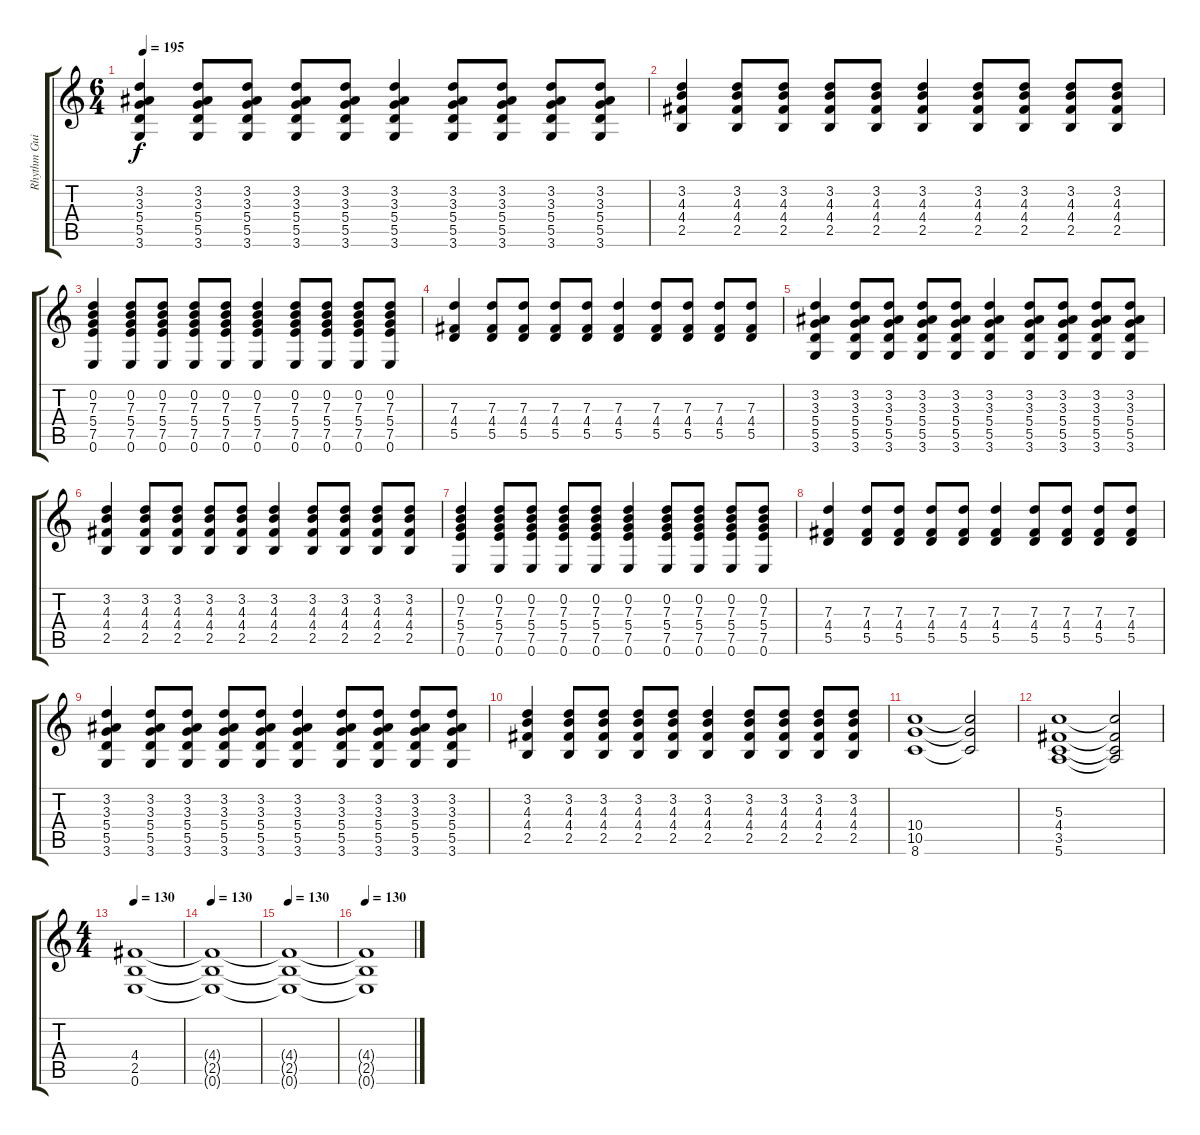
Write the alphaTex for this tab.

\track ("Rhythm Guitar" "Rhythm Gui") {instrument distortionguitar}
\staff {score tabs}
\tuning (E4 B3 G3 D3 A2 E2) {hide}
\ts (6 4)
\tempo 195
\clef g2
\ks c
(3.2 3.3 5.4 5.5 3.6).4{dy f} (3.2 3.3 5.4 5.5 3.6).8 (3.2 3.3 5.4 5.5 3.6).8 (3.2 3.3 5.4 5.5 3.6).8 (3.2 3.3 5.4 5.5 3.6).8 (3.2 3.3 5.4 5.5 3.6).4 (3.2 3.3 5.4 5.5 3.6).8 (3.2 3.3 5.4 5.5 3.6).8 (3.2 3.3 5.4 5.5 3.6).8 (3.2 3.3 5.4 5.5 3.6).8 |
(3.2 4.3 4.4 2.5).4 (3.2 4.3 4.4 2.5).8 (3.2 4.3 4.4 2.5).8 (3.2 4.3 4.4 2.5).8 (3.2 4.3 4.4 2.5).8 (3.2 4.3 4.4 2.5).4 (3.2 4.3 4.4 2.5).8 (3.2 4.3 4.4 2.5).8 (3.2 4.3 4.4 2.5).8 (3.2 4.3 4.4 2.5).8 |
(0.2 7.3 5.4 7.5 0.6).4 (0.2 7.3 5.4 7.5 0.6).8 (0.2 7.3 5.4 7.5 0.6).8 (0.2 7.3 5.4 7.5 0.6).8 (0.2 7.3 5.4 7.5 0.6).8 (0.2 7.3 5.4 7.5 0.6).4 (0.2 7.3 5.4 7.5 0.6).8 (0.2 7.3 5.4 7.5 0.6).8 (0.2 7.3 5.4 7.5 0.6).8 (0.2 7.3 5.4 7.5 0.6).8 |
(7.3 4.4 5.5).4 (7.3 4.4 5.5).8 (7.3 4.4 5.5).8 (7.3 4.4 5.5).8 (7.3 4.4 5.5).8 (7.3 4.4 5.5).4 (7.3 4.4 5.5).8 (7.3 4.4 5.5).8 (7.3 4.4 5.5).8 (7.3 4.4 5.5).8 |
(3.2 3.3 5.4 5.5 3.6).4 (3.2 3.3 5.4 5.5 3.6).8 (3.2 3.3 5.4 5.5 3.6).8 (3.2 3.3 5.4 5.5 3.6).8 (3.2 3.3 5.4 5.5 3.6).8 (3.2 3.3 5.4 5.5 3.6).4 (3.2 3.3 5.4 5.5 3.6).8 (3.2 3.3 5.4 5.5 3.6).8 (3.2 3.3 5.4 5.5 3.6).8 (3.2 3.3 5.4 5.5 3.6).8 |
(3.2 4.3 4.4 2.5).4 (3.2 4.3 4.4 2.5).8 (3.2 4.3 4.4 2.5).8 (3.2 4.3 4.4 2.5).8 (3.2 4.3 4.4 2.5).8 (3.2 4.3 4.4 2.5).4 (3.2 4.3 4.4 2.5).8 (3.2 4.3 4.4 2.5).8 (3.2 4.3 4.4 2.5).8 (3.2 4.3 4.4 2.5).8 |
(0.2 7.3 5.4 7.5 0.6).4 (0.2 7.3 5.4 7.5 0.6).8 (0.2 7.3 5.4 7.5 0.6).8 (0.2 7.3 5.4 7.5 0.6).8 (0.2 7.3 5.4 7.5 0.6).8 (0.2 7.3 5.4 7.5 0.6).4 (0.2 7.3 5.4 7.5 0.6).8 (0.2 7.3 5.4 7.5 0.6).8 (0.2 7.3 5.4 7.5 0.6).8 (0.2 7.3 5.4 7.5 0.6).8 |
(7.3 4.4 5.5).4 (7.3 4.4 5.5).8 (7.3 4.4 5.5).8 (7.3 4.4 5.5).8 (7.3 4.4 5.5).8 (7.3 4.4 5.5).4 (7.3 4.4 5.5).8 (7.3 4.4 5.5).8 (7.3 4.4 5.5).8 (7.3 4.4 5.5).8 |
(3.2 3.3 5.4 5.5 3.6).4 (3.2 3.3 5.4 5.5 3.6).8 (3.2 3.3 5.4 5.5 3.6).8 (3.2 3.3 5.4 5.5 3.6).8 (3.2 3.3 5.4 5.5 3.6).8 (3.2 3.3 5.4 5.5 3.6).4 (3.2 3.3 5.4 5.5 3.6).8 (3.2 3.3 5.4 5.5 3.6).8 (3.2 3.3 5.4 5.5 3.6).8 (3.2 3.3 5.4 5.5 3.6).8 |
(3.2 4.3 4.4 2.5).4 (3.2 4.3 4.4 2.5).8 (3.2 4.3 4.4 2.5).8 (3.2 4.3 4.4 2.5).8 (3.2 4.3 4.4 2.5).8 (3.2 4.3 4.4 2.5).4 (3.2 4.3 4.4 2.5).8 (3.2 4.3 4.4 2.5).8 (3.2 4.3 4.4 2.5).8 (3.2 4.3 4.4 2.5).8 |
(10.4 10.5 8.6).1 (10.4{t} 10.5{t} 8.6{t}).2 |
(5.3 4.4 3.5 5.6).1 (5.3{t} 4.4{t} 3.5{t} 5.6{t}).2 |
\ts (4 4)
\tempo 130
(4.4 2.5 0.6).1 |
\tempo 130
(4.4{t} 2.5{t} 0.6{t}).1 |
\tempo 130
(4.4{t} 2.5{t} 0.6{t}).1 |
\tempo 130
(4.4{t} 2.5{t} 0.6{t}).1
